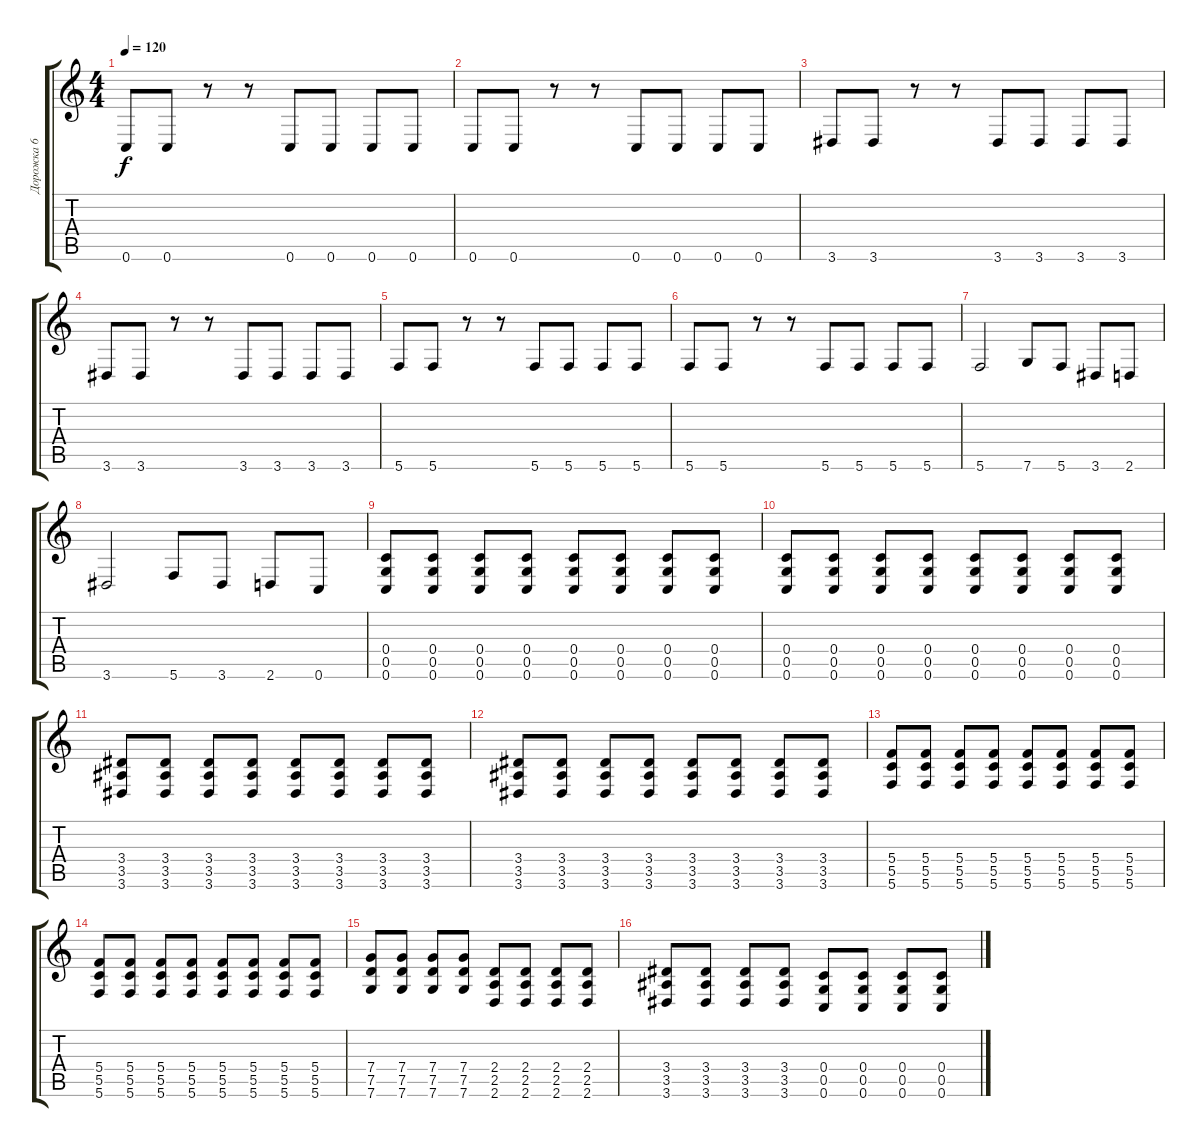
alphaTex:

\track ("Дорожка 6" "Дорожка 6") {instrument overdrivenguitar}
\staff {score tabs}
\tuning (D4 A3 F3 C3 G2 C2) {hide}
\ts (4 4)
\tempo 120
\clef g2
\ks c
0.6.8{dy f} 0.6.8 r.8 r.8 0.6.8 0.6.8 0.6.8 0.6.8 |
0.6.8 0.6.8 r.8 r.8 0.6.8 0.6.8 0.6.8 0.6.8 |
3.6.8 3.6.8 r.8 r.8 3.6.8 3.6.8 3.6.8 3.6.8 |
3.6.8 3.6.8 r.8 r.8 3.6.8 3.6.8 3.6.8 3.6.8 |
5.6.8 5.6.8 r.8 r.8 5.6.8 5.6.8 5.6.8 5.6.8 |
5.6.8 5.6.8 r.8 r.8 5.6.8 5.6.8 5.6.8 5.6.8 |
5.6.2 7.6.8 5.6.8 3.6.8 2.6.8 |
3.6.2 5.6.8 3.6.8 2.6.8 0.6.8 |
(0.4 0.5 0.6).8 (0.4 0.5 0.6).8 (0.4 0.5 0.6).8 (0.4 0.5 0.6).8 (0.4 0.5 0.6).8 (0.4 0.5 0.6).8 (0.4 0.5 0.6).8 (0.4 0.5 0.6).8 |
(0.4 0.5 0.6).8 (0.4 0.5 0.6).8 (0.4 0.5 0.6).8 (0.4 0.5 0.6).8 (0.4 0.5 0.6).8 (0.4 0.5 0.6).8 (0.4 0.5 0.6).8 (0.4 0.5 0.6).8 |
(3.4 3.5 3.6).8 (3.4 3.5 3.6).8 (3.4 3.5 3.6).8 (3.4 3.5 3.6).8 (3.4 3.5 3.6).8 (3.4 3.5 3.6).8 (3.4 3.5 3.6).8 (3.4 3.5 3.6).8 |
(3.4 3.5 3.6).8 (3.4 3.5 3.6).8 (3.4 3.5 3.6).8 (3.4 3.5 3.6).8 (3.4 3.5 3.6).8 (3.4 3.5 3.6).8 (3.4 3.5 3.6).8 (3.4 3.5 3.6).8 |
(5.4 5.5 5.6).8 (5.4 5.5 5.6).8 (5.4 5.5 5.6).8 (5.4 5.5 5.6).8 (5.4 5.5 5.6).8 (5.4 5.5 5.6).8 (5.4 5.5 5.6).8 (5.4 5.5 5.6).8 |
(5.4 5.5 5.6).8 (5.4 5.5 5.6).8 (5.4 5.5 5.6).8 (5.4 5.5 5.6).8 (5.4 5.5 5.6).8 (5.4 5.5 5.6).8 (5.4 5.5 5.6).8 (5.4 5.5 5.6).8 |
(7.4 7.5 7.6).8 (7.4 7.5 7.6).8 (7.4 7.5 7.6).8 (7.4 7.5 7.6).8 (2.4 2.5 2.6).8 (2.4 2.5 2.6).8 (2.4 2.5 2.6).8 (2.4 2.5 2.6).8 |
(3.4 3.5 3.6).8 (3.4 3.5 3.6).8 (3.4 3.5 3.6).8 (3.4 3.5 3.6).8 (0.4 0.5 0.6).8 (0.4 0.5 0.6).8 (0.4 0.5 0.6).8 (0.4 0.5 0.6).8
